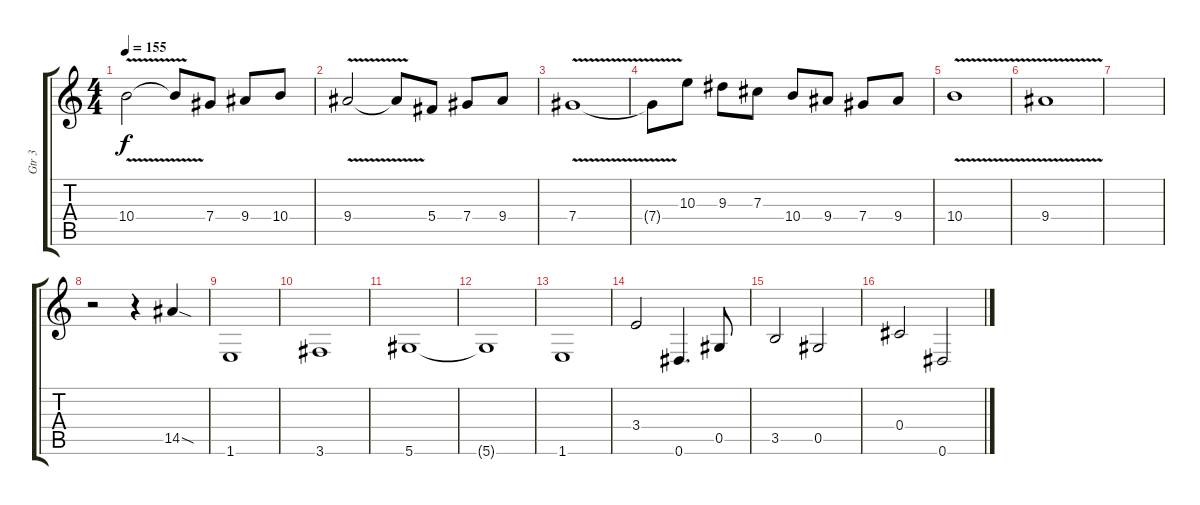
\track ("Gtr 3" "Gtr 3") {instrument electricguitarjazz}
\staff {score tabs}
\tuning (Eb4 Bb3 Gb3 Db3 Ab2 Eb2) {hide}
\ts (4 4)
\tempo 155
\clef g2
\ks c
10.4{v}.2{dy f} 10.4{t}.8 7.4.8 9.4.8 10.4.8 |
9.4{v}.2 9.4{t}.8 5.4.8 7.4.8 9.4.8 |
7.4{v}.1 |
7.4{t}.8 10.3.8 9.3.8 7.3.8 10.4.8 9.4.8 7.4.8 9.4.8 |
10.4{v}.1 |
9.4{v}.1 |
|
r.2 r.4 14.5{sod}.4 |
1.6.1 |
3.6.1 |
5.6.1 |
5.6{t}.1 |
1.6.1 |
3.4.2 0.6.4{d} 0.5.8 |
3.5.2 0.5.2 |
0.4.2 0.6.2
